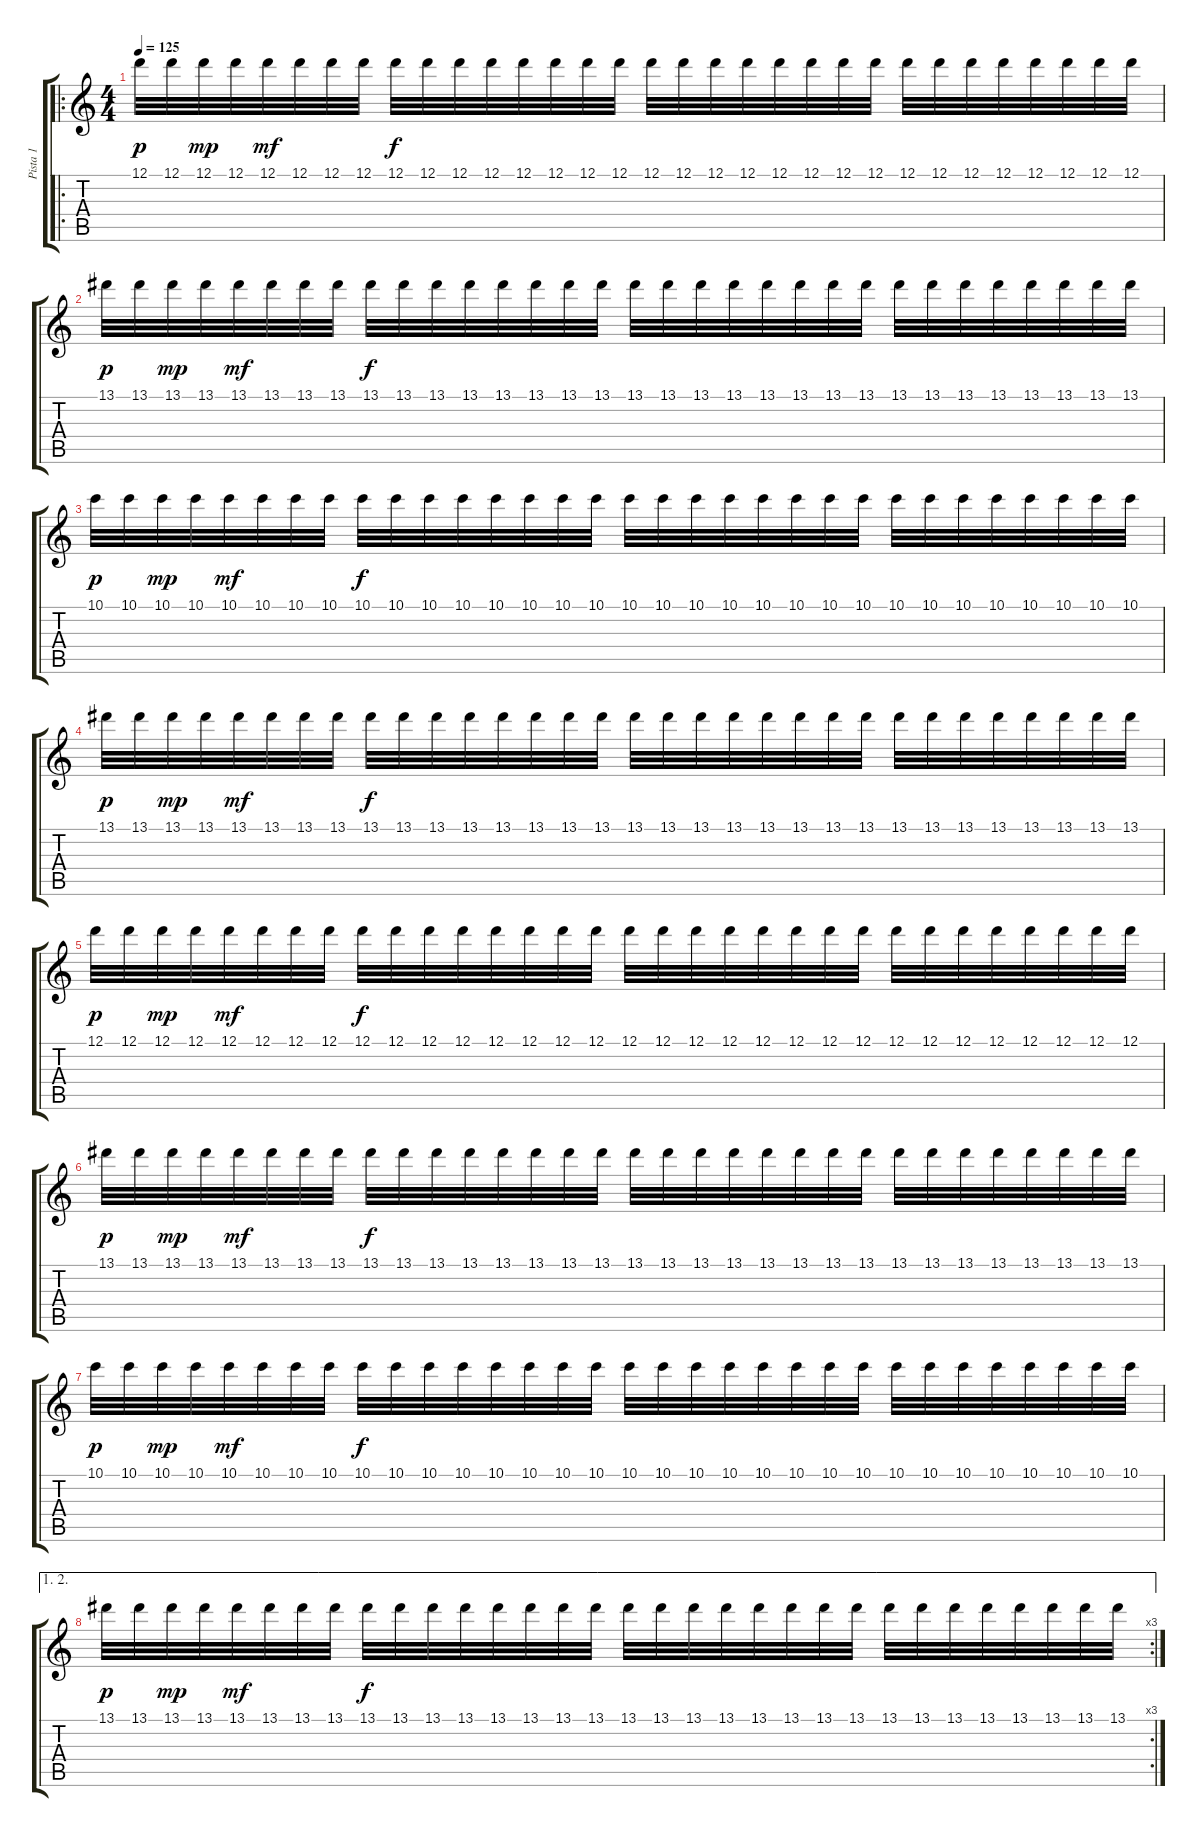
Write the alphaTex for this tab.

\track ("Pista 1" "Pista 1") {instrument acousticguitarsteel}
\staff {score tabs}
\tuning (D4 A3 F3 C3 G2 C2) {hide}
\ro
\ts (4 4)
\tempo 125
\clef g2
\ks c
12.1.32{dy p} 12.1.32 12.1.32{dy mp} 12.1.32 12.1.32{dy mf} 12.1.32 12.1.32 12.1.32 12.1.32{dy f} 12.1.32 12.1.32 12.1.32 12.1.32 12.1.32 12.1.32 12.1.32 12.1.32 12.1.32 12.1.32 12.1.32 12.1.32 12.1.32 12.1.32 12.1.32 12.1.32 12.1.32 12.1.32 12.1.32 12.1.32 12.1.32 12.1.32 12.1.32 |
13.1.32{dy p} 13.1.32 13.1.32{dy mp} 13.1.32 13.1.32{dy mf} 13.1.32 13.1.32 13.1.32 13.1.32{dy f} 13.1.32 13.1.32 13.1.32 13.1.32 13.1.32 13.1.32 13.1.32 13.1.32 13.1.32 13.1.32 13.1.32 13.1.32 13.1.32 13.1.32 13.1.32 13.1.32 13.1.32 13.1.32 13.1.32 13.1.32 13.1.32 13.1.32 13.1.32 |
10.1.32{dy p} 10.1.32 10.1.32{dy mp} 10.1.32 10.1.32{dy mf} 10.1.32 10.1.32 10.1.32 10.1.32{dy f} 10.1.32 10.1.32 10.1.32 10.1.32 10.1.32 10.1.32 10.1.32 10.1.32 10.1.32 10.1.32 10.1.32 10.1.32 10.1.32 10.1.32 10.1.32 10.1.32 10.1.32 10.1.32 10.1.32 10.1.32 10.1.32 10.1.32 10.1.32 |
13.1.32{dy p} 13.1.32 13.1.32{dy mp} 13.1.32 13.1.32{dy mf} 13.1.32 13.1.32 13.1.32 13.1.32{dy f} 13.1.32 13.1.32 13.1.32 13.1.32 13.1.32 13.1.32 13.1.32 13.1.32 13.1.32 13.1.32 13.1.32 13.1.32 13.1.32 13.1.32 13.1.32 13.1.32 13.1.32 13.1.32 13.1.32 13.1.32 13.1.32 13.1.32 13.1.32 |
12.1.32{dy p} 12.1.32 12.1.32{dy mp} 12.1.32 12.1.32{dy mf} 12.1.32 12.1.32 12.1.32 12.1.32{dy f} 12.1.32 12.1.32 12.1.32 12.1.32 12.1.32 12.1.32 12.1.32 12.1.32 12.1.32 12.1.32 12.1.32 12.1.32 12.1.32 12.1.32 12.1.32 12.1.32 12.1.32 12.1.32 12.1.32 12.1.32 12.1.32 12.1.32 12.1.32 |
13.1.32{dy p} 13.1.32 13.1.32{dy mp} 13.1.32 13.1.32{dy mf} 13.1.32 13.1.32 13.1.32 13.1.32{dy f} 13.1.32 13.1.32 13.1.32 13.1.32 13.1.32 13.1.32 13.1.32 13.1.32 13.1.32 13.1.32 13.1.32 13.1.32 13.1.32 13.1.32 13.1.32 13.1.32 13.1.32 13.1.32 13.1.32 13.1.32 13.1.32 13.1.32 13.1.32 |
10.1.32{dy p} 10.1.32 10.1.32{dy mp} 10.1.32 10.1.32{dy mf} 10.1.32 10.1.32 10.1.32 10.1.32{dy f} 10.1.32 10.1.32 10.1.32 10.1.32 10.1.32 10.1.32 10.1.32 10.1.32 10.1.32 10.1.32 10.1.32 10.1.32 10.1.32 10.1.32 10.1.32 10.1.32 10.1.32 10.1.32 10.1.32 10.1.32 10.1.32 10.1.32 10.1.32 |
\ae (1 2)
\rc 3
13.1.32{dy p} 13.1.32 13.1.32{dy mp} 13.1.32 13.1.32{dy mf} 13.1.32 13.1.32 13.1.32 13.1.32{dy f} 13.1.32 13.1.32 13.1.32 13.1.32 13.1.32 13.1.32 13.1.32 13.1.32 13.1.32 13.1.32 13.1.32 13.1.32 13.1.32 13.1.32 13.1.32 13.1.32 13.1.32 13.1.32 13.1.32 13.1.32 13.1.32 13.1.32 13.1.32
